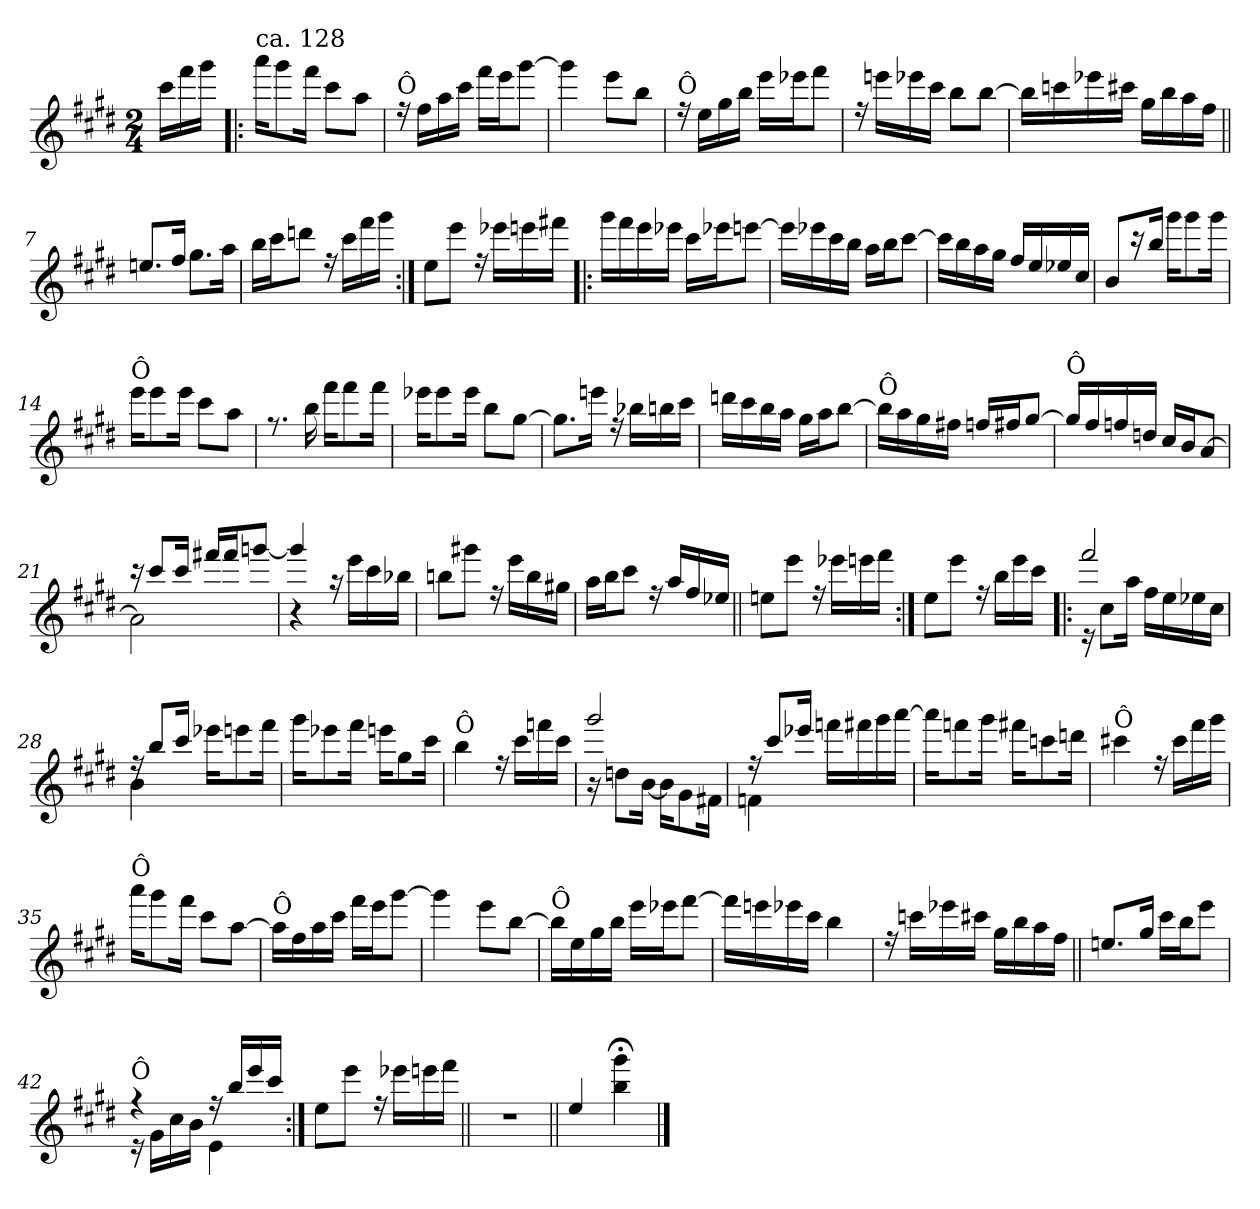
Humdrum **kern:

**kern
*part1
*staff1
*clefG2
*k[f#c#g#d#]
*E:
*M2/4
=
16ccc#\LL
16fff#\
16ggg#\JJ
=1!|:
*^
!LO:TX:a:t=ca. 128	!
16aaa\KL	2ryy
8ggg#\	.
16fff#\Jk	.
8ccc#\L	.
8aa\J	.
=2	=2
!LO:TX:a:t=Ô	!
16rff	2ryy
16ff#\LL	.
16aa\	.
16ccc#\JJ	.
16fff#\LL	.
16eee\J	.
[<8ggg#\J	.
=3	=3
4ggg#\]	2ryy
8eee\L	.
8bb\J	.
=4	=4
!LO:TX:a:t=Ô	!
16rff	2ryy
16ee\LL	.
16gg#\	.
16bb\JJ	.
16eee\LL	.
16eee-X\J	.
8fff#\J	.
!!LO:LB:g=z	!!
=5	=5
16rff	2ryy
16eeen\LL	.
16eee-X\	.
16ccc#\JJ	.
8bb\L	.
[<8bb\J	.
=6	=6
16bb\LL]	2ryy
16cccn\	.
16eee-X\	.
16ccc#X\JJ	.
16gg#\LL	.
16bb\	.
16aa\	.
16ff#\JJ	.
=7||	=7||
8.een/L	2ryy
16ff#/Jk	.
8.gg#\L	.
16aa\Jk	.
=8	=8
16bb\LL	2ryy
16ccc#\J	.
8dddn\J	.
16rff	.
16ccc#\LL	.
16fff#\	.
16ggg#\JJ	.
!!LO:LB:g=z	!!
=9:|!	=9:|!
8ee\L	2ryy
8eee\J	.
16rff	.
16eee-X\LL	.
16eeen\	.
16fff#X\JJ	.
=10!|:	=10!|:
16ggg#\LL	2ryy
16fff#\	.
16eee\	.
16eee-X\JJ	.
16ccc#\LL	.
16eee-X\J	.
[<8eeen\J	.
=11	=11
16eee\LL]	2ryy
16eee-X\	.
16ccc#\	.
16bb\JJ	.
16aa\LL	.
16bb\J	.
[<8ccc#\J	.
=12	=12
16ccc#\LL]	2ryy
16bb\	.
16aa\	.
16gg#\JJ	.
16ff#/LL	.
16ee/	.
16ee-X/	.
16cc#/JJ	.
!!LO:LB:g=z	!!
=13	=13
8b/L	2ryy
16r	.
16bb/Jk	.
16ggg#\KL	.
8ggg#\	.
16ggg#\Jk	.
=14	=14
!LO:TX:a:t=Ô	!
16eee\KL	2ryy
8eee\	.
16eee\Jk	.
8ccc#\L	.
8aa\J	.
=15	=15
8.rff	2ryy
16bb\	.
16fff#\KL	.
8fff#\	.
16fff#\Jk	.
=16	=16
16eee-X\KL	2ryy
8eee-\	.
16eee-\Jk	.
8bb\L	.
[<8gg#\J	.
!!LO:LB:g=z	!!
=17	=17
8.gg#\L]	2ryy
16eeen\Jk	.
16rff	.
16bb-X\LL	.
16bbn\	.
16ccc#\JJ	.
=18	=18
16dddn\LL	2ryy
16ccc#\	.
16bb\	.
16aa\JJ	.
16gg#\LL	.
16aa\J	.
[<8bb\J	.
=19	=19
!LO:TX:a:t=Ô	!
16bb\LL]	2ryy
16aa\	.
16gg#\	.
16ff#X\JJ	.
16ffn/LL	.
16ff#X/J	.
[>8gg#/J	.
=20	=20
!LO:TX:a:t=Ô	!
16gg#/LL]	2ryy
16ff#/	.
16ffn/	.
16ddn/JJ	.
16cc#/LL	.
16b/J	.
[<8a/J	.
!!LO:LB:g=z	!!
=21	=21
*	*^
2a\]	16rbb	2ryy
.	8ccc#!/L	.
.	16ccc#!/Jk	.
.	16fff#X!/LL	.
.	16fff#!/J	.
.	[>8gggn!/J	.
=22	=22	=22
4r	4gggn!/]	2ryy
16r	4ryy	.
16eee\LL	.	.
16ccc#\	.	.
16bb-X\JJ	.	.
*	*v	*v
=23	=23
8bbn\L	2ryy
8ggg#X\J	.
16rff	.
16eee\LL	.
16bb\	.
16gg#X\JJ	.
=24	=24
16aa\LL	4ryy
16bb\J	.
8ccc#\J	.
16rff	4ryy
16aa/LL	.
16ff#/	.
16ee-X/JJ	.
!!LO:LB:g=z	!!
=25||	=25||
8een\L	2ryy
8eee\J	.
16rff	.
16eee-X\LL	.
16eeen\	.
16fff#\JJ	.
=26:|!	=26:|!
8ee\L	2ryy
8eee\J	.
16rff	.
16bb\LL	.
16eee\	.
16ccc#\JJ	.
=27!|:	=27!|:
*	*^
2fff#/	16re	2ryy
.	8cc#!\L	.
.	16aa!\Jk	.
.	16ff#!\LL	.
.	16ee!\	.
.	16ee-X!\	.
.	16cc#!\JJ	.
=28	=28	=28
16rff	4b!\	2ryy
8bb/L	.	.
16ccc#/Jk	.	.
16eee-X\KL	4ryy	.
8eeen\	.	.
16fff#\Jk	.	.
*	*v	*v
!!LO:LB:g=z
=29	=29
16ggg#\KL	2ryy
8eee-X\	.
16fff#\Jk	.
16eeen\KL	.
8gg#\	.
16ccc#\Jk	.
=30	=30
!LO:TX:a:t=Ô	!
4bb\	2ryy
16rff	.
16ccc#\LL	.
16fffn\	.
16ccc#\JJ	.
=31	=31
*	*^
2ggg#/	16r	2ryy
.	8ddn!\L	.
.	[<16b!\Jk	.
.	16b!\KL]	.
.	8g#!\	.
.	16f#X!\Jk	.
=32	=32	=32
16rff	4fn!\	2ryy
8ccc#/L	.	.
16eee-X/Jk	.	.
16fffn\LL	4ryy	.
16fff#X\	.	.
16ggg#\	.	.
[>16aaa\JJ	.	.
*	*v	*v
!!LO:PB:g=z
=33	=33
16aaa\KL]	2ryy
8fffn\	.
16ggg#\Jk	.
16fff#X\KL	.
8cccn\	.
16dddn\Jk	.
=34	=34
!LO:TX:a:t=Ô	!
4ccc#X\	2ryy
16rff	.
16ccc#\LL	.
16fff#\	.
16ggg#\JJ	.
=35	=35
!LO:TX:a:t=Ô	!
16aaa\KL	2ryy
8ggg#\	.
16fff#\Jk	.
8ccc#\L	.
[<8aa\J	.
=36	=36
!LO:TX:a:t=Ô	!
16aa\LL]	2ryy
16ff#\	.
16aa\	.
16ccc#\JJ	.
16fff#\LL	.
16eee\J	.
[<8ggg#\J	.
!!LO:LB:g=z	!!
=37	=37
4ggg#\]	2ryy
8eee\L	.
[<8bb\J	.
=38	=38
!LO:TX:a:t=Ô	!
16bb\LL]	2ryy
16ee\	.
16gg#\	.
16bb\JJ	.
16eee\LL	.
16eee-X\J	.
[<8fff#\J	.
=39	=39
16fff#\LL]	2ryy
16eeen\	.
16eee-X\	.
16ccc#\JJ	.
4bb\	.
=40	=40
16rff	2ryy
16cccn\LL	.
16eee-X\	.
16ccc#X\JJ	.
16gg#\LL	.
16bb\	.
16aa\	.
16ff#\JJ	.
!!LO:LB:g=z	!!
=41||	=41||
8.een/L	2ryy
16gg#/Jk	.
16ccc#\LL	.
16bb\J	.
8eee\J	.
=42	=42
*	*^
!LO:TX:a:t=Ô	!	!
4rff	16re	2ryy
.	16g#!\LL	.
.	16cc#!\	.
.	16b!\JJ	.
16rff	4e!\	.
16bb/LL	.	.
16eee/	.	.
16ccc#/JJ	.	.
*	*v	*v
=43:|!	=43:|!
8ee\L	2ryy
8eee\J	.
16rff	.
16eee-X\LL	.
16eeen\	.
16fff#\JJ	.
*v	*v
=44||
2r
=45||
*^
4ee/	2ryy
4bb\;< 4ggg#\;<	.
*v	*v
==
*-
